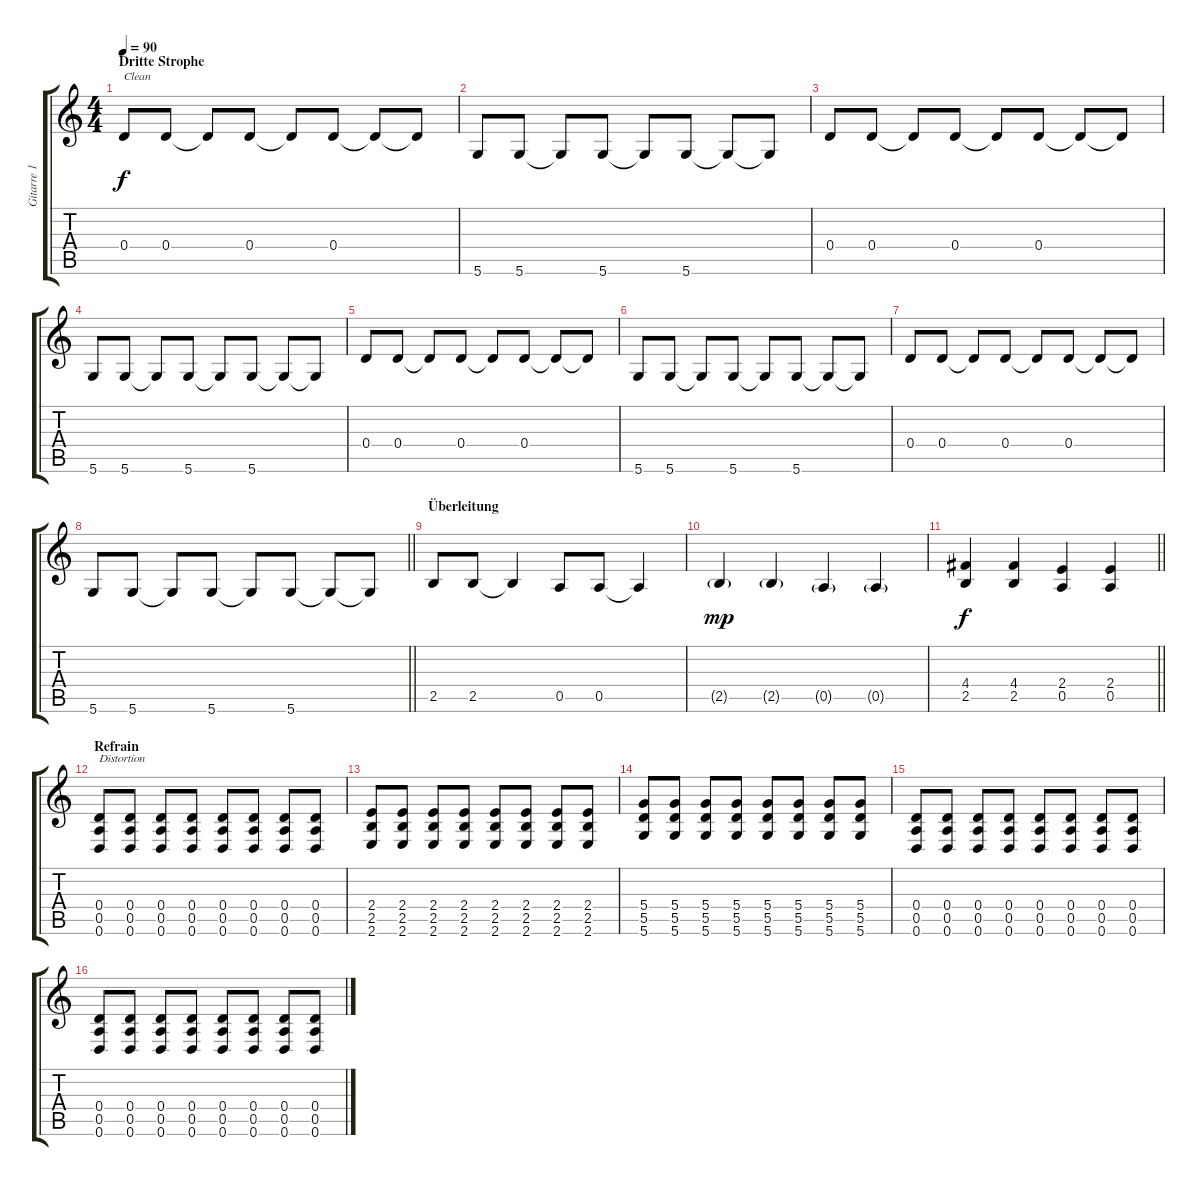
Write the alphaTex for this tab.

\track ("Gitarre 1" "Gitarre 1") {instrument electricguitarclean}
\staff {score tabs}
\tuning (E4 B3 G3 D3 A2 D2) {hide}
\ts (4 4)
\section ("" "Dritte Strophe")
\tempo 90
\clef g2
\ks c
0.4.8{txt "Clean" dy f instrument electricguitarclean} 0.4.8 0.4{t}.8 0.4.8 0.4{t}.8 0.4.8 0.4{t}.8 0.4{t}.8 |
5.6.8 5.6.8 5.6{t}.8 5.6.8 5.6{t}.8 5.6.8 5.6{t}.8 5.6{t}.8 |
0.4.8 0.4.8 0.4{t}.8 0.4.8 0.4{t}.8 0.4.8 0.4{t}.8 0.4{t}.8 |
5.6.8 5.6.8 5.6{t}.8 5.6.8 5.6{t}.8 5.6.8 5.6{t}.8 5.6{t}.8 |
0.4.8 0.4.8 0.4{t}.8 0.4.8 0.4{t}.8 0.4.8 0.4{t}.8 0.4{t}.8 |
5.6.8 5.6.8 5.6{t}.8 5.6.8 5.6{t}.8 5.6.8 5.6{t}.8 5.6{t}.8 |
0.4.8 0.4.8 0.4{t}.8 0.4.8 0.4{t}.8 0.4.8 0.4{t}.8 0.4{t}.8 |
\barLineRight lightlight
5.6.8 5.6.8 5.6{t}.8 5.6.8 5.6{t}.8 5.6.8 5.6{t}.8 5.6{t}.8 |
\section ("" "Überleitung")
2.5.8 2.5.8 2.5{t}.4 0.5.8 0.5.8 0.5{t}.4 |
2.5{g}.4{dy mp} 2.5{g}.4 0.5{g}.4 0.5{g}.4 |
\barLineRight lightlight
(4.4 2.5).4{dy f} (4.4 2.5).4 (2.4 0.5).4 (2.4 0.5).4 |
\section ("" "Refrain")
(0.4 0.5 0.6).8{txt "Distortion" instrument distortionguitar} (0.4 0.5 0.6).8 (0.4 0.5 0.6).8 (0.4 0.5 0.6).8 (0.4 0.5 0.6).8 (0.4 0.5 0.6).8 (0.4 0.5 0.6).8 (0.4 0.5 0.6).8 |
(2.4 2.5 2.6).8 (2.4 2.5 2.6).8 (2.4 2.5 2.6).8 (2.4 2.5 2.6).8 (2.4 2.5 2.6).8 (2.4 2.5 2.6).8 (2.4 2.5 2.6).8 (2.4 2.5 2.6).8 |
(5.4 5.5 5.6).8 (5.4 5.5 5.6).8 (5.4 5.5 5.6).8 (5.4 5.5 5.6).8 (5.4 5.5 5.6).8 (5.4 5.5 5.6).8 (5.4 5.5 5.6).8 (5.4 5.5 5.6).8 |
(0.4 0.5 0.6).8 (0.4 0.5 0.6).8 (0.4 0.5 0.6).8 (0.4 0.5 0.6).8 (0.4 0.5 0.6).8 (0.4 0.5 0.6).8 (0.4 0.5 0.6).8 (0.4 0.5 0.6).8 |
(0.4 0.5 0.6).8 (0.4 0.5 0.6).8 (0.4 0.5 0.6).8 (0.4 0.5 0.6).8 (0.4 0.5 0.6).8 (0.4 0.5 0.6).8 (0.4 0.5 0.6).8 (0.4 0.5 0.6).8
